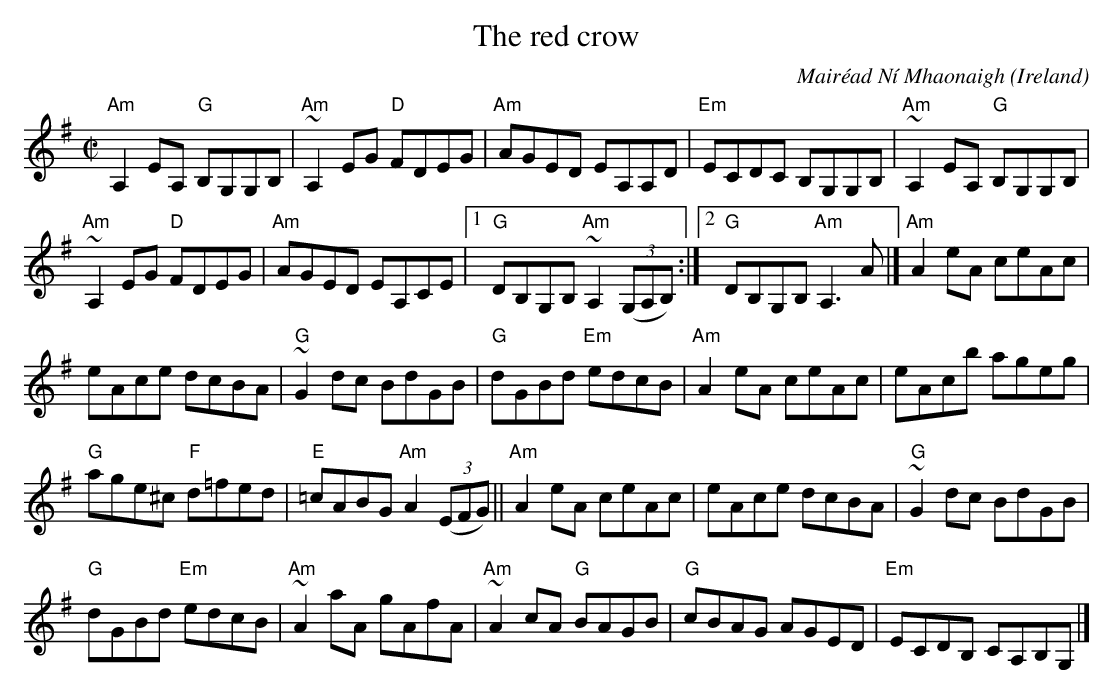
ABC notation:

X:1
T:The red crow
O:Ireland
C:Mairéad Ní Mhaonaigh
M:C|
L:1/8
K:G
"Am"A,2EA, "G"B,G,G,B,|"Am"~A,2EG "D"FDEG |\
"Am"AGED EA,A,D|"Em"ECDC B,G,G,B,|\
"Am"~A,2EA, "G"B,G,G,B,|
"Am"~A,2EG "D"FDEG |"Am"AGED EA,CE|[1 "G"DB,G,B, "Am"~A,2(3(G,A,B,):|\
[2 "G"DB,G,B, "Am"A,3 A|]\
"Am"A2eA ceAc|
eAce dcBA|"G"~G2dc BdGB|"G"dGBd "Em"edcB|\
"Am"A2eA ceAc|eAcb ageg|
"G"age^c "F"d=fed|"E"=cABG "Am"A2 (3(EFG) ||\
"Am"A2eA ceAc|eAce dcBA |"G"~G2dc BdGB|
"G"dGBd "Em"edcB |\
"Am"~A2aA gAfA|"Am"~A2cA "G"BAGB |"G"cBAG AGED|"Em"ECDB, CA,B,G, |]
